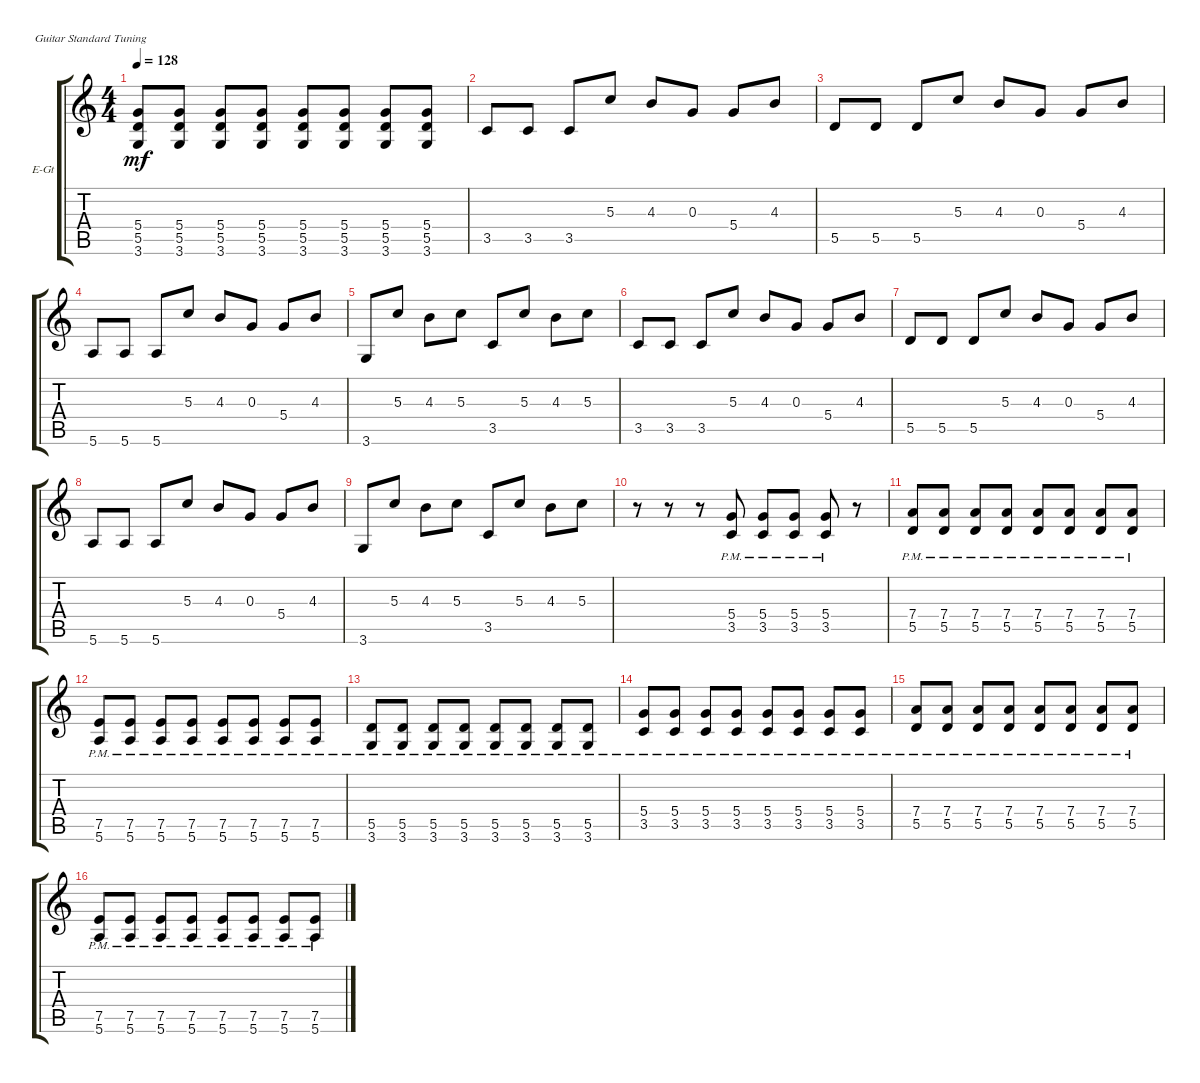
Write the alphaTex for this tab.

\defaultSystemsLayout 4
\bracketExtendMode groupsimilarinstruments
\firstSystemTrackNameOrientation horizontal
\otherSystemsTrackNameOrientation horizontal
\track ("Distortion 2" "E-Gt") {instrument distortionguitar}
\staff {score tabs}
\tuning (E4 B3 G3 D3 A2 E2)
\ts (4 4)
\tempo 128
\clef g2
\ks c
(3.6 5.4 5.5).8{dy mf} (3.6 5.5 5.4).8 (3.6 5.4 5.5).8 (3.6 5.5 5.4).8 (3.6 5.4 5.5).8 (3.6 5.5 5.4).8 (3.6 5.4 5.5).8 (3.6 5.5 5.4).8 |
3.5.8 3.5.8 3.5.8 5.3.8 4.3.8 0.3.8 5.4.8 4.3.8 |
5.5.8 5.5.8 5.5.8 5.3.8 4.3.8 0.3.8 5.4.8 4.3.8 |
5.6.8 5.6.8 5.6.8 5.3.8 4.3.8 0.3.8 5.4.8 4.3.8 |
3.6.8 5.3.8 4.3.8 5.3.8 3.5.8 5.3.8 4.3.8 5.3.8 |
3.5.8 3.5.8 3.5.8 5.3.8 4.3.8 0.3.8 5.4.8 4.3.8 |
5.5.8 5.5.8 5.5.8 5.3.8 4.3.8 0.3.8 5.4.8 4.3.8 |
5.6.8 5.6.8 5.6.8 5.3.8 4.3.8 0.3.8 5.4.8 4.3.8 |
3.6.8 5.3.8 4.3.8 5.3.8 3.5.8 5.3.8 4.3.8 5.3.8 |
r.8 r.8 r.8 (3.5{pm} 5.4{pm}).8 (3.5{pm} 5.4{pm}).8 (5.4{pm} 3.5{pm}).8 (3.5{pm} 5.4{pm}).8 r.8 |
(7.4{pm} 5.5{pm}).8 (7.4{pm} 5.5{pm}).8 (7.4{pm} 5.5{pm}).8 (5.5{pm} 7.4{pm}).8 (5.5{pm} 7.4{pm}).8 (5.5{pm} 7.4{pm}).8 (5.5{pm} 7.4{pm}).8 (5.5{pm} 7.4{pm}).8 |
(7.5{pm} 5.6{pm}).8 (7.5{pm} 5.6{pm}).8 (7.5{pm} 5.6{pm}).8 (5.6{pm} 7.5{pm}).8 (5.6{pm} 7.5{pm}).8 (5.6{pm} 7.5{pm}).8 (5.6{pm} 7.5{pm}).8 (5.6{pm} 7.5{pm}).8 |
(3.6{pm} 5.5{pm}).8 (3.6{pm} 5.5{pm}).8 (3.6{pm} 5.5{pm}).8 (3.6{pm} 5.5{pm}).8 (3.6{pm} 5.5{pm}).8 (5.5{pm} 3.6{pm}).8 (5.5{pm} 3.6{pm}).8 (5.5{pm} 3.6{pm}).8 |
(3.5{pm} 5.4{pm}).8 (3.5{pm} 5.4{pm}).8 (3.5{pm} 5.4{pm}).8 (3.5{pm} 5.4{pm}).8 (3.5{pm} 5.4{pm}).8 (3.5{pm} 5.4{pm}).8 (5.4{pm} 3.5{pm}).8 (5.4{pm} 3.5{pm}).8 |
(7.4{pm} 5.5{pm}).8 (7.4{pm} 5.5{pm}).8 (7.4{pm} 5.5{pm}).8 (5.5{pm} 7.4{pm}).8 (5.5{pm} 7.4{pm}).8 (5.5{pm} 7.4{pm}).8 (5.5{pm} 7.4{pm}).8 (5.5{pm} 7.4{pm}).8 |
(7.5{pm} 5.6{pm}).8 (7.5{pm} 5.6{pm}).8 (7.5{pm} 5.6{pm}).8 (5.6{pm} 7.5{pm}).8 (5.6{pm} 7.5{pm}).8 (5.6{pm} 7.5{pm}).8 (5.6{pm} 7.5{pm}).8 (5.6{pm} 7.5{pm}).8
